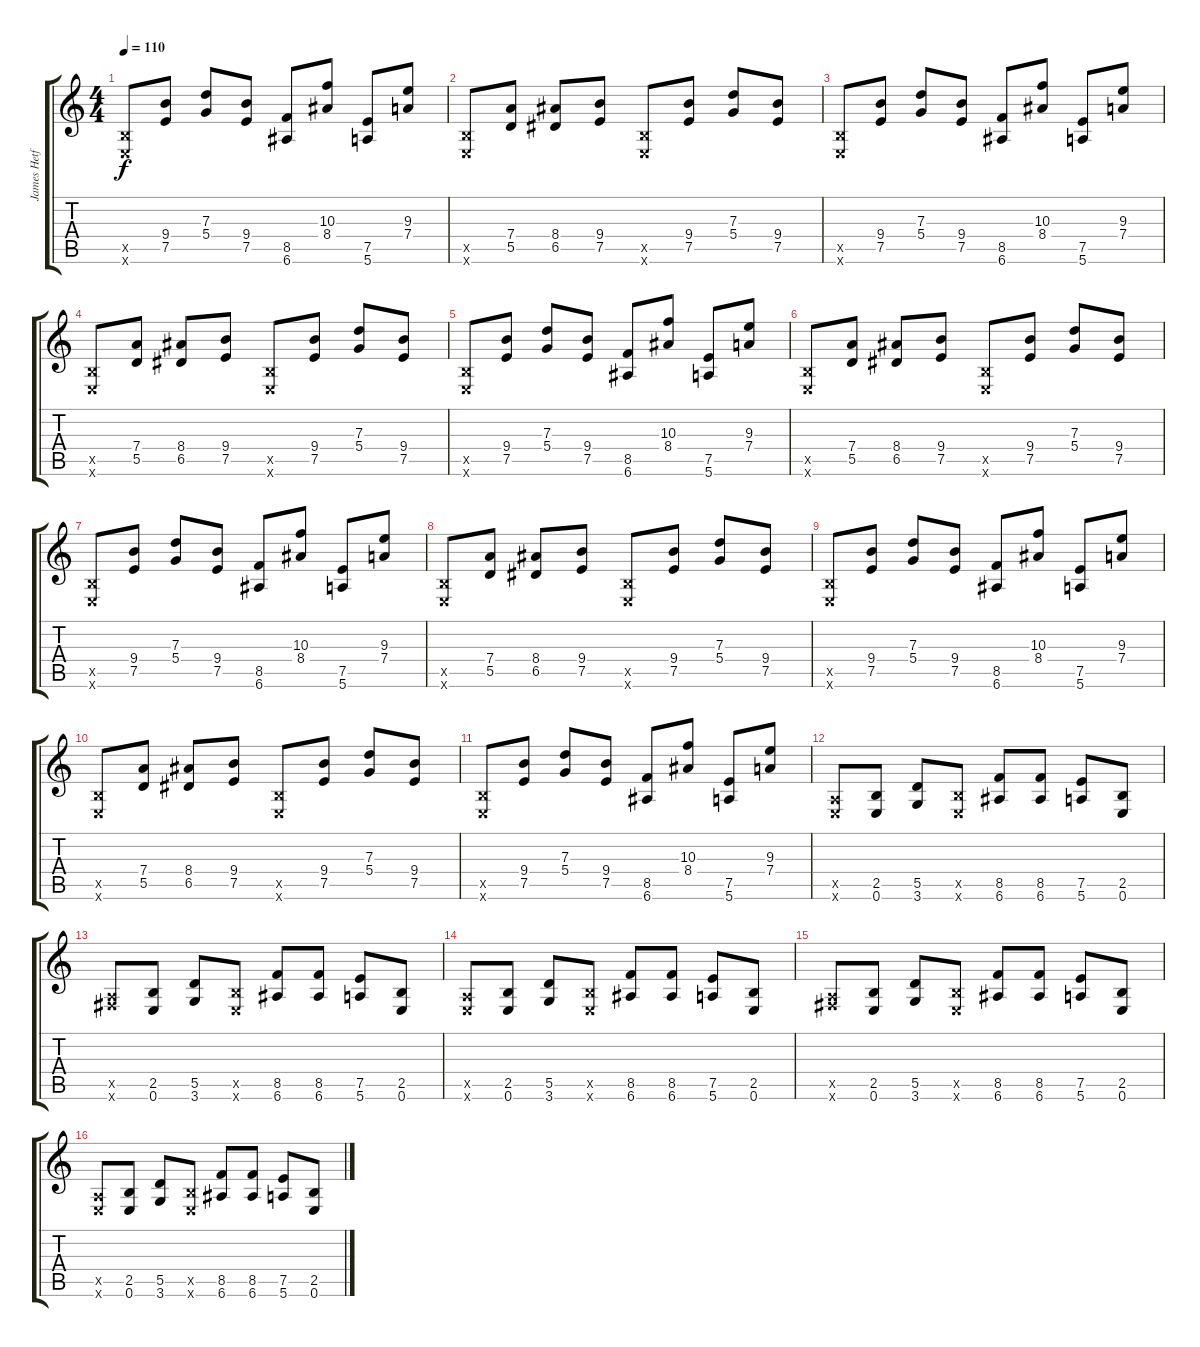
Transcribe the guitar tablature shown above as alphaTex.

\track ("James Hetfield" "James Hetf") {instrument distortionguitar}
\staff {score tabs}
\tuning (E4 B3 G3 D3 A2 E2) {hide}
\ts (4 4)
\tempo 110
\clef g2
\ks c
(2.5{x} 0.6{x}).8{dy f} (9.4 7.5).8 (7.3 5.4).8 (9.4 7.5).8 (8.5 6.6).8 (10.3 8.4).8 (7.5 5.6).8 (9.3 7.4).8 |
(2.5{x} 0.6{x}).8 (7.4 5.5).8 (8.4 6.5).8 (9.4 7.5).8 (2.5{x} 0.6{x}).8 (9.4 7.5).8 (7.3 5.4).8 (9.4 7.5).8 |
(2.5{x} 0.6{x}).8 (9.4 7.5).8 (7.3 5.4).8 (9.4 7.5).8 (8.5 6.6).8 (10.3 8.4).8 (7.5 5.6).8 (9.3 7.4).8 |
(2.5{x} 0.6{x}).8 (7.4 5.5).8 (8.4 6.5).8 (9.4 7.5).8 (2.5{x} 0.6{x}).8 (9.4 7.5).8 (7.3 5.4).8 (9.4 7.5).8 |
(2.5{x} 0.6{x}).8 (9.4 7.5).8 (7.3 5.4).8 (9.4 7.5).8 (8.5 6.6).8 (10.3 8.4).8 (7.5 5.6).8 (9.3 7.4).8 |
(2.5{x} 0.6{x}).8 (7.4 5.5).8 (8.4 6.5).8 (9.4 7.5).8 (2.5{x} 0.6{x}).8 (9.4 7.5).8 (7.3 5.4).8 (9.4 7.5).8 |
(2.5{x} 0.6{x}).8 (9.4 7.5).8 (7.3 5.4).8 (9.4 7.5).8 (8.5 6.6).8 (10.3 8.4).8 (7.5 5.6).8 (9.3 7.4).8 |
(2.5{x} 0.6{x}).8 (7.4 5.5).8 (8.4 6.5).8 (9.4 7.5).8 (2.5{x} 0.6{x}).8 (9.4 7.5).8 (7.3 5.4).8 (9.4 7.5).8 |
(2.5{x} 0.6{x}).8 (9.4 7.5).8 (7.3 5.4).8 (9.4 7.5).8 (8.5 6.6).8 (10.3 8.4).8 (7.5 5.6).8 (9.3 7.4).8 |
(2.5{x} 0.6{x}).8 (7.4 5.5).8 (8.4 6.5).8 (9.4 7.5).8 (2.5{x} 0.6{x}).8 (9.4 7.5).8 (7.3 5.4).8 (9.4 7.5).8 |
(2.5{x} 0.6{x}).8 (9.4 7.5).8 (7.3 5.4).8 (9.4 7.5).8 (8.5 6.6).8 (10.3 8.4).8 (7.5 5.6).8 (9.3 7.4).8 |
(0.5{x} 0.6{x}).8 (2.5 0.6).8 (5.5 3.6).8 (2.5{x} 0.6{x}).8 (8.5 6.6).8 (8.5 6.6).8 (7.5 5.6).8 (2.5 0.6).8 |
(0.5{x} 2.6{x}).8 (2.5 0.6).8 (5.5 3.6).8 (2.5{x} 0.6{x}).8 (8.5 6.6).8 (8.5 6.6).8 (7.5 5.6).8 (2.5 0.6).8 |
(0.5{x} 0.6{x}).8 (2.5 0.6).8 (5.5 3.6).8 (2.5{x} 0.6{x}).8 (8.5 6.6).8 (8.5 6.6).8 (7.5 5.6).8 (2.5 0.6).8 |
(0.5{x} 2.6{x}).8 (2.5 0.6).8 (5.5 3.6).8 (2.5{x} 0.6{x}).8 (8.5 6.6).8 (8.5 6.6).8 (7.5 5.6).8 (2.5 0.6).8 |
(0.5{x} 0.6{x}).8 (2.5 0.6).8 (5.5 3.6).8 (2.5{x} 0.6{x}).8 (8.5 6.6).8 (8.5 6.6).8 (7.5 5.6).8 (2.5 0.6).8
